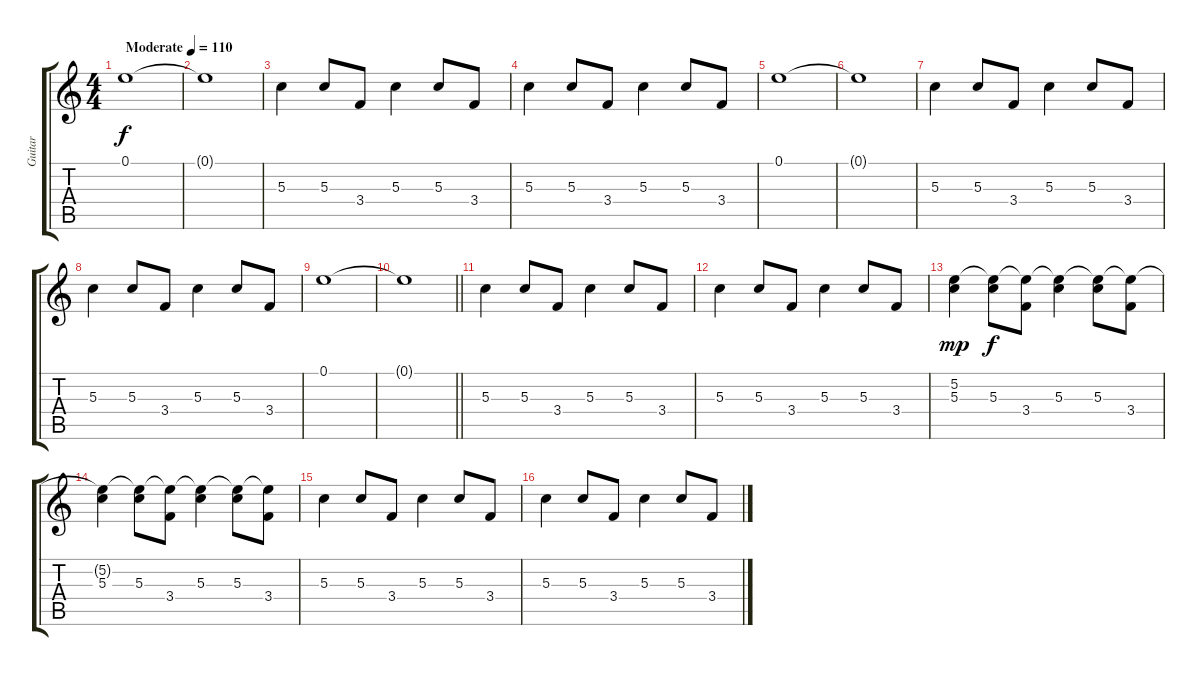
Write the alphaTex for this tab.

\track ("Guitar" "Guitar") {instrument overdrivenguitar}
\staff {score tabs}
\tuning (E4 B3 G3 D3 A2 E2) {hide}
\ts (4 4)
\tempo (110 "Moderate")
\clef g2
\ks c
0.1.1{dy f instrument overdrivenguitar} |
0.1{t}.1 |
5.3.4 5.3.8 3.4.8 5.3.4 5.3.8 3.4.8 |
5.3.4 5.3.8 3.4.8 5.3.4 5.3.8 3.4.8 |
0.1.1 |
0.1{t}.1 |
5.3.4 5.3.8 3.4.8 5.3.4 5.3.8 3.4.8 |
5.3.4 5.3.8 3.4.8 5.3.4 5.3.8 3.4.8 |
0.1.1 |
\barLineRight lightlight
0.1{t}.1 |
5.3.4 5.3.8 3.4.8 5.3.4 5.3.8 3.4.8 |
5.3.4 5.3.8 3.4.8 5.3.4 5.3.8 3.4.8 |
(5.2 5.3).4{dy mp} (5.2{t} 5.3).8{dy f} (5.2{t} 3.4).8 (5.2{t} 5.3).4 (5.2{t} 5.3).8 (5.2{t} 3.4).8 |
(5.2{t} 5.3).4 (5.2{t} 5.3).8 (5.2{t} 3.4).8 (5.2{t} 5.3).4 (5.2{t} 5.3).8 (5.2{t} 3.4).8 |
5.3.4 5.3.8 3.4.8 5.3.4 5.3.8 3.4.8 |
5.3.4 5.3.8 3.4.8 5.3.4 5.3.8 3.4.8
